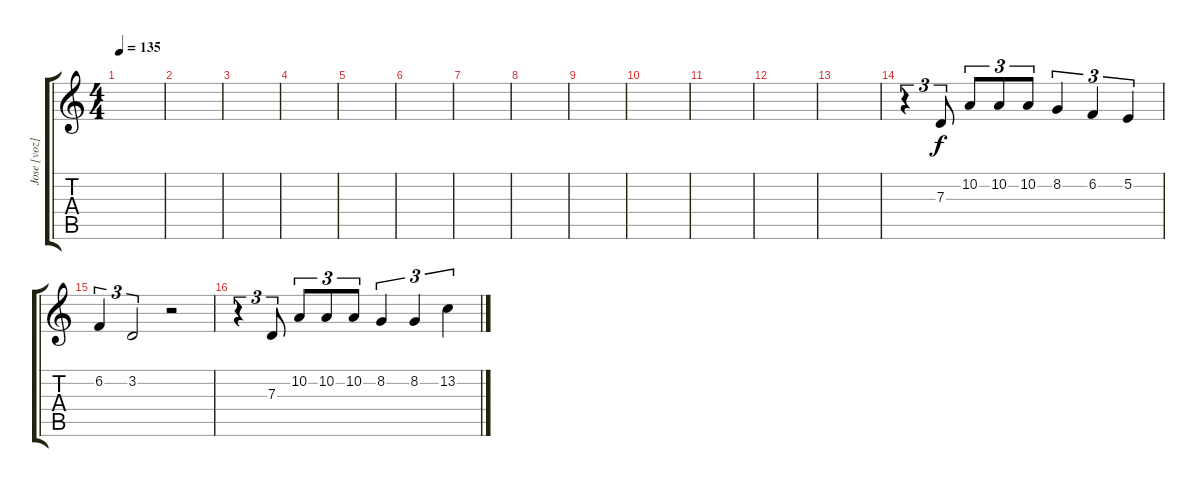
\track ("Jose [voz]" "Jose [voz]") {instrument pad7halo}
\staff {score tabs}
\tuning (E4 B3 G3 D3 A2 E2) {hide}
\ts (4 4)
\tempo 135
\clef g2
\ks c
|
|
|
|
|
|
|
|
|
|
|
|
|
r.4{tu (3 2)} 7.3.8{tu (3 2)} 10.2.8{tu (3 2)} 10.2.8{tu (3 2)} 10.2.8{tu (3 2)} 8.2.4{tu (3 2)} 6.2.4{tu (3 2)} 5.2.4{tu (3 2)} |
6.2.4{tu (3 2)} 3.2.2{tu (3 2)} r.2 |
r.4{tu (3 2)} 7.3.8{tu (3 2)} 10.2.8{tu (3 2)} 10.2.8{tu (3 2)} 10.2.8{tu (3 2)} 8.2.4{tu (3 2)} 8.2.4{tu (3 2)} 13.2.4{tu (3 2)}
